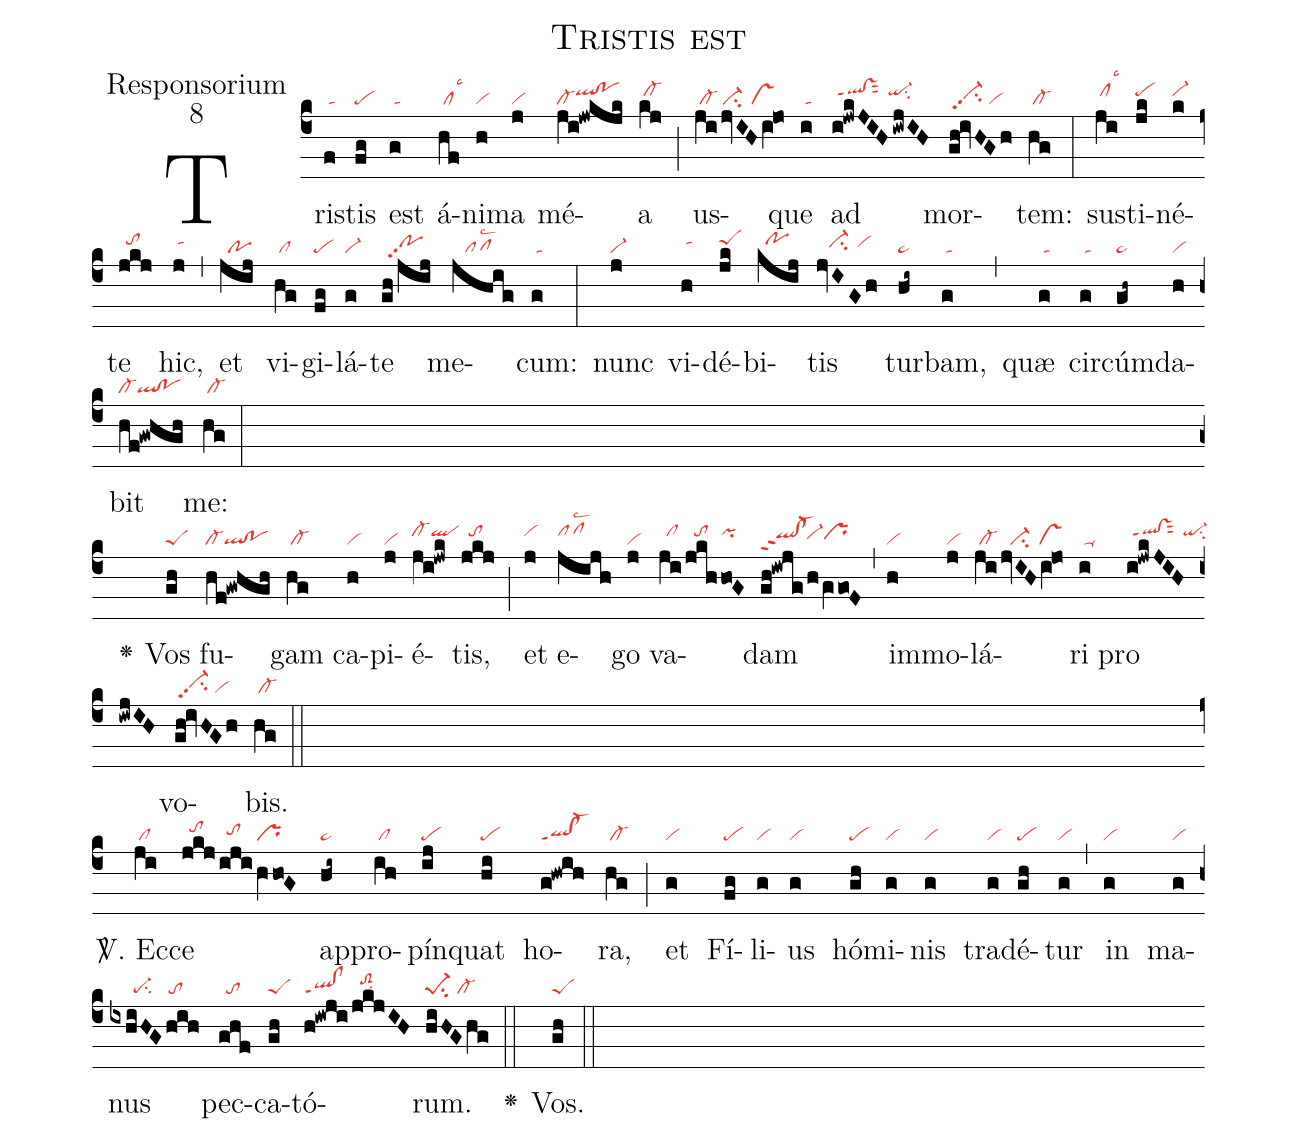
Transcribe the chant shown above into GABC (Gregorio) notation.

name:Tristis est;
office-part:Responsorium;
mode:8;
nabc-lines: 1;
%%
(c4) Tr{i}(f|/ta)stis(fg|pe) est(g|/ta) á(hf|/cllsc3)ni(h|vi)ma(j|vi) mé(ji!jwkjk|cl-qlhi!pohi)a(kj|/cl-hi) (;)
us(ji/jvIH/iV!jo|/cl-/ci-//vs)que(i|/ta) ad(i!jwkJIH/iwjIH|/qlhi!vshippt1sut2//qi-hisu2) mor(gh!ivHGh|/vi-hhpp2su2/vi)tem:(hg|/cl-) (:)
su(ji|/clhilsc3)sti(jk|pehi)né(k|vi-hi)te(jkj|//tohi) hic,(j|/tahi) (,) et(jij|//po) vi(hg|/cl)gi(fg|pe)lá(g|vi-)te(gh/jij|//pohhpp2) me(jhig|///pflsc2)cum:(g|/ta) (:)
nunc(j|vi-) vi(h|/tahi)dé(jk|peShi)bi(kij|//pohi)tis(jvIGh|///ci-hh//vihh) tur(hi~|pe~)bam,(g|/ta) (,) quæ(g|/ta) cir(g|/ta)cúm(gh~|pe~)da(h|vi)bit(hf!gwhgh|cl-ql!po) me:(hg|/cl-) (:Z)

<v>\greheightstar</v>() Vos(gh|peS) fu(hf!gwhgh|cl-ql!po)gam(hg|/cl-) ca(h|vi)pi(j|vi)é(ji!jwk|cl-hiqlhi)tis,(jkj|//tohi) (;)
et(j|vihi) e(jijh|pfhilsc2)go(j|vi) va(ji/jkhho!G|//clhi////tohi///pihi)dam(gh!iwjg/hgVgo!F|qlhh!cl-hhppt2``vi-hhprhh) (,) im(h|vi)mo(j|vi)lá(ji/jvIHiV!jo|/cl-///ci-//vs)ri(i|/ta-) pro(i!jwk/JIH/iwjIH|/qlhi!vshippt1sut2//qi-hisu2) vo(gh!ivHGh|/vi-hhpp2su2/vi)bis.(hg|/cl-) (::Z)

<sp>V/</sp>. Ec(ji|/cl)ce(jkj|//tohi|/iji/|//tohh|hVho!G|pr) ap(hi~|pe~)pro(ih|/cl)pín(ij|pe)quat(hi|pe) ho(g!hwih|ql!cl-ppt1)ra,(hg|/cl-) (;)
et(g|vi) Fí(fg|pe)li(g|vi)us(g|vi) hó(gh|pe)mi(g|vi)nis(g|vi) tra(g|vi)dé(gh|pe)tur(g|vi) (,)
in(g|vi) ma(g|vi)nus(ixhiHG/hih|//////pe-su2////to) pec(ghf|//to)ca(gh|peS)tó(h!iwji/jkjIH|ql!clppt1///toS2hisu2)rum.(hiHGhg|pe-1su2/cl-) (::)

<v>\greheightstar</v>() Vos.(gh|peS) (::)
